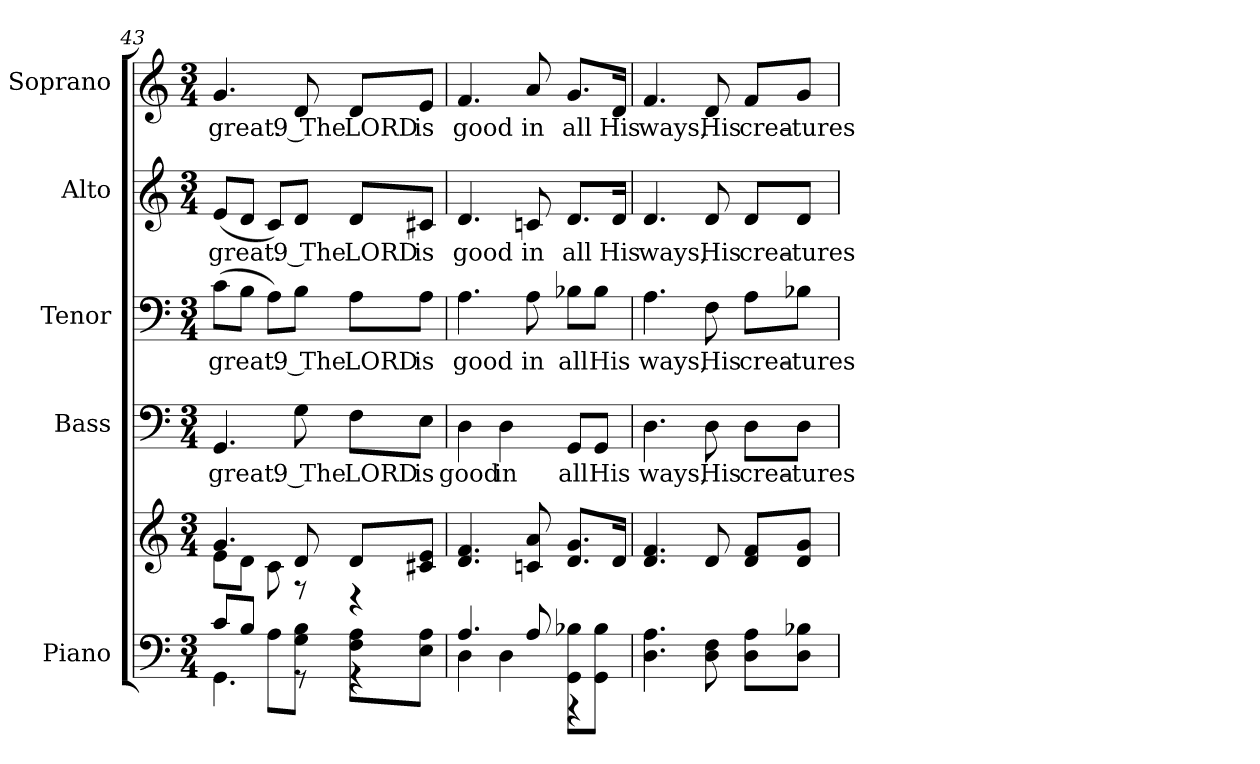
**kern	**kern	**kern	**text	**kern	**text	**kern	**text	**kern	**text
*part5	*part5	*part4	*part4	*part3	*part3	*part2	*part2	*part1	*part1
*staff6	*staff5	*staff4	*staff4	*staff3	*staff3	*staff2	*staff2	*staff1	*staff1
*I"Piano	*	*I"Bass	*	*I"Tenor	*	*I"Alto	*	*I"Soprano	*
*I'Pno.	*	*I'B.	*	*I'T.	*	*I'A.	*	*I'S.	*
!!LO:PB:g=z
*clefF4	*clefG2	*clefF4	*	*clefF4	*	*clefG2	*	*clefG2	*
*k[]	*k[]	*k[]	*	*k[]	*	*k[]	*	*k[]	*
*C:	*C:	*C:	*	*C:	*	*C:	*	*C:	*
*M3/4	*M3/4	*M3/4	*	*M3/4	*	*M3/4	*	*M3/4	*
=43	=43	=43	=43	=43	=43	=43	=43	=43	=43
*^	*^	*	*	*	*	*	*	*	*
!	!	!	!	!	!LO:LY:b:color=#000000	!	!	!	!	!	!
!	!	!	!	!	!	!	!LO:LY:b:color=#000000	!	!	!	!
!	!	!	!	!	!	!	!	!	!LO:LY:b:color=#000000	!	!
!	!	!	!	!	!	!	!	!	!	!	!LO:LY:b:color=#000000
8ci/L	4.GGi\	4.gi/	8ei\L	4.GGi/	great.	(8ci\L	great.	(8ei/L	great.	4.gi/	great.
8Bi/J	.	.	8di\J	.	.	8Bi\J	.	8di/J	.	.	.
8Ai\L	.	.	8ci\	.	.	8Ai\L)	.	8ci/L)	.	.	.
!	!	!	!	!	!LO:LY:b:color=#000000	!	!	!	!	!	!
!	!	!	!	!	!	!	!LO:LY:b:color=#000000	!	!	!	!
!	!	!	!	!	!	!	!	!	!LO:LY:b:color=#000000	!	!
!	!	!	!	!	!	!	!	!	!	!	!LO:LY:b:color=#000000
8Gi\ 8Bi\J	8r	8di/	8r	8Gi\	9 The	8Bi\J	9 The	8di/J	9 The	8di/	9 The
!	!	!	!	!	!LO:LY:b:color=#000000	!	!	!	!	!	!
!	!	!	!	!	!	!	!LO:LY:b:color=#000000	!	!	!	!
!	!	!	!	!	!	!	!	!	!LO:LY:b:color=#000000	!	!
!	!	!	!	!	!	!	!	!	!	!	!LO:LY:b:color=#000000
8Fi\ 8Ai\L	4r	8di/L	4r	8Fi\L	LORD	8Ai\L	LORD	8di/L	LORD	8di/L	LORD
!	!	!	!	!	!LO:LY:b:color=#000000	!	!	!	!	!	!
!	!	!	!	!	!	!	!LO:LY:b:color=#000000	!	!	!	!
!	!	!	!	!	!	!	!	!	!LO:LY:b:color=#000000	!	!
!	!	!	!	!	!	!	!	!	!	!	!LO:LY:b:color=#000000
8Ei\ 8Ai\J	.	8c#Xi/ 8ei/J	.	8Ei\J	is	8Ai\J	is	8c#Xi/J	is	8ei/J	is
*	*	*v	*v	*	*	*	*	*	*	*	*
=44	=44	=44	=44	=44	=44	=44	=44	=44	=44	=44
!	!	!	!	!LO:LY:b:color=#000000	!	!	!	!	!	!
!	!	!	!	!	!	!LO:LY:b:color=#000000	!	!	!	!
!	!	!	!	!	!	!	!	!LO:LY:b:color=#000000	!	!
!	!	!	!	!	!	!	!	!	!	!LO:LY:b:color=#000000
4.Ai/	4Di\	4.di/ 4.fi	4Di\	good	4.Ai\	good	4.di/	good	4.fi/	good
!	!	!	!	!LO:LY:b:color=#000000	!	!	!	!	!	!
.	4Di\	.	4Di\	in	.	.	.	.	.	.
!	!	!	!	!	!	!LO:LY:b:color=#000000	!	!	!	!
!	!	!	!	!	!	!	!	!LO:LY:b:color=#000000	!	!
!	!	!	!	!	!	!	!	!	!	!LO:LY:b:color=#000000
8Ai/	.	8cni/ 8ai	.	.	8Ai\	in	8cni/	in	8ai/	in
!	!	!	!	!LO:LY:b:color=#000000	!	!	!	!	!	!
!	!	!	!	!	!	!LO:LY:b:color=#000000	!	!	!	!
!	!	!	!	!	!	!	!	!LO:LY:b:color=#000000	!	!
!	!	!	!	!	!	!	!	!	!	!LO:LY:b:color=#000000
8GGi\ 8B-Xi\L	4r	8.di/ 8.gi/L	8GGi/L	all	8B-Xi\L	all	8.di/L	all	8.gi/L	all
!	!	!	!	!LO:LY:b:color=#000000	!	!	!	!	!	!
!	!	!	!	!	!	!LO:LY:b:color=#000000	!	!	!	!
8GGi\ 8B-i\J	.	.	8GGi/J	His	8B-i\J	His	.	.	.	.
!	!	!	!	!	!	!	!	!LO:LY:b:color=#000000	!	!
!	!	!	!	!	!	!	!	!	!	!LO:LY:b:color=#000000
.	.	16di/Jk	.	.	.	.	16di/Jk	His	16di/Jk	His
*v	*v	*	*	*	*	*	*	*	*	*
!!LO:LB:g=z
=45	=45	=45	=45	=45	=45	=45	=45	=45	=45
!	!	!	!LO:LY:b:color=#000000	!	!	!	!	!	!
!	!	!	!	!	!LO:LY:b:color=#000000	!	!	!	!
!	!	!	!	!	!	!	!LO:LY:b:color=#000000	!	!
!	!	!	!	!	!	!	!	!	!LO:LY:b:color=#000000
4.Di\ 4.Ai	4.di/ 4.fi	4.Di\	ways,	4.Ai\	ways,	4.di/	ways,	4.fi/	ways,
!	!	!	!LO:LY:b:color=#000000	!	!	!	!	!	!
!	!	!	!	!	!LO:LY:b:color=#000000	!	!	!	!
!	!	!	!	!	!	!	!LO:LY:b:color=#000000	!	!
!	!	!	!	!	!	!	!	!	!LO:LY:b:color=#000000
8Di\ 8Fi	8di/	8Di\	His	8Fi\	His	8di/	His	8di/	His
!	!	!	!LO:LY:b:color=#000000	!	!	!	!	!	!
!	!	!	!	!	!LO:LY:b:color=#000000	!	!	!	!
!	!	!	!	!	!	!	!LO:LY:b:color=#000000	!	!
!	!	!	!	!	!	!	!	!	!LO:LY:b:color=#000000
8Di\ 8Ai\L	8di/ 8fi/L	8Di\L	crea-	8Ai\L	crea-	8di/L	crea-	8fi/L	crea-
!	!	!	!LO:LY:b:color=#000000	!	!	!	!	!	!
!	!	!	!	!	!LO:LY:b:color=#000000	!	!	!	!
!	!	!	!	!	!	!	!LO:LY:b:color=#000000	!	!
!	!	!	!	!	!	!	!	!	!LO:LY:b:color=#000000
8Di\ 8B-Xi\J	8di/ 8gi/J	8Di\J	-tures	8B-Xi\J	-tures	8di/J	-tures	8gi/J	-tures
=	=	=	=	=	=	=	=	=	=
*-	*-	*-	*-	*-	*-	*-	*-	*-	*-
